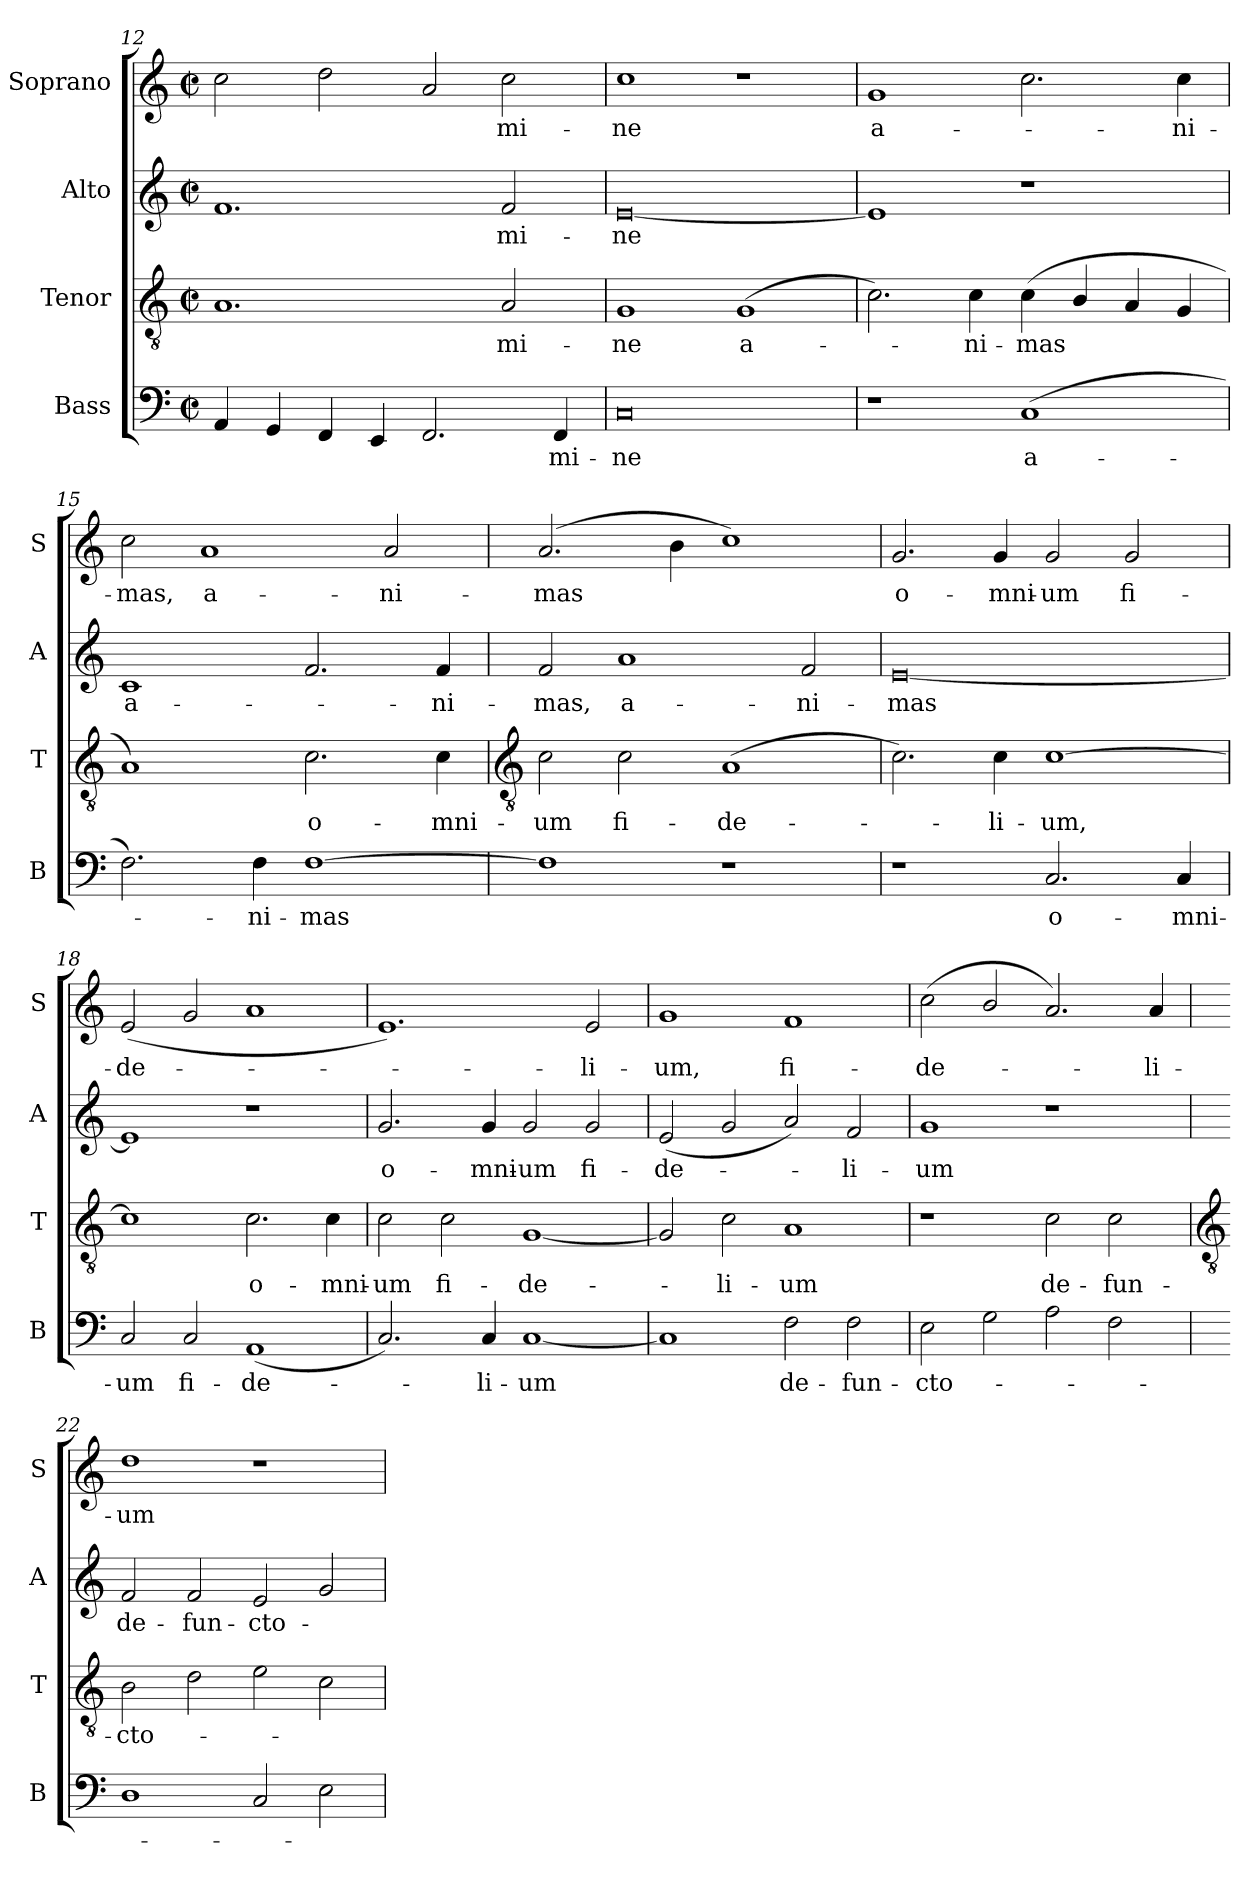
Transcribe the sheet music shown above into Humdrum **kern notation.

**kern	**text	**kern	**text	**kern	**text	**kern	**text
*part4	*part4	*part3	*part3	*part2	*part2	*part1	*part1
*staff4	*staff4	*staff3	*staff3	*staff2	*staff2	*staff1	*staff1
*I"Bass	*	*I"Tenor	*	*I"Alto	*	*I"Soprano	*
*I'B	*	*I'T	*	*I'A	*	*I'S	*
*clefF4	*	*clefGv2	*	*clefG2	*	*clefG2	*
*k[]	*	*k[]	*	*k[]	*	*k[]	*
*C:	*	*C:	*	*C:	*	*C:	*
*M4/2	*	*M4/2	*	*M4/2	*	*M4/2	*
*met(c|)	*	*met(c|)	*	*met(c|)	*	*met(c|)	*
=12	=12	=12	=12	=12	=12	=12	=12
4AA	.	1.A	.	1.f	.	2cc	.
4GG	.	.	.	.	.	.	.
4FF	.	.	.	.	.	2dd	.
4EE	.	.	.	.	.	.	.
2.FF	.	.	.	.	.	2a	.
!	!	!	!LO:LY:b	!	!LO:LY:b	!	!LO:LY:b
.	.	2A	mi-	2f	mi-	2cc	mi-
!	!LO:LY:b	!	!	!	!	!	!
4FF	mi-	.	.	.	.	.	.
=13	=13	=13	=13	=13	=13	=13	=13
!	!LO:LY:b	!	!LO:LY:b	!	!LO:LY:b	!	!LO:LY:b
0C	-ne	1G	-ne	[0e	-ne	1cc	-ne
!	!	!	!LO:LY:b	!	!	!	!
.	.	(>1G	a-	.	.	1r	.
=14	=14	=14	=14	=14	=14	=14	=14
!	!	!	!	!	!	!	!LO:LY:b
1r	.	2.c)	.	1e]	.	1g	a-
!	!	!	!LO:LY:b	!	!	!	!
.	.	4c	ni-	.	.	.	.
!	!LO:LY:b	!	!LO:LY:b	!	!	!	!
(>1C	a-	(<4c	-mas	1r	.	2.cc	.
.	.	4B/	.	.	.	.	.
.	.	4A	.	.	.	.	.
!	!	!	!	!	!	!	!LO:LY:b
.	.	4G	.	.	.	4cc	ni-
=15	=15	=15	=15	=15	=15	=15	=15
!	!	!	!	!	!LO:LY:b	!	!LO:LY:b
2.F)	.	1A)	.	1c	a-	2cc	-mas,
!	!	!	!	!	!	!	!LO:LY:b
.	.	.	.	.	.	1a	a-
!	!LO:LY:b	!	!	!	!	!	!
4F	ni-	.	.	.	.	.	.
!	!LO:LY:b	!	!LO:LY:b	!	!	!	!
[1F	-mas	2.c	o-	2.f	.	.	.
!	!	!	!	!	!	!	!LO:LY:b
.	.	.	.	.	.	2a	-ni-
!	!	!	!LO:LY:b	!	!LO:LY:b	!	!
.	.	4c	-mni-	4f	ni-	.	.
!!LO:LB:g=z
=16	=16	=16	=16	=16	=16	=16	=16
*	*	*clefGv2	*	*	*	*	*
!	!	!	!LO:LY:b	!	!LO:LY:b	!	!LO:LY:b
1F]	.	2c	-um	2f	-mas,	(>2.a	-mas
!	!	!	!LO:LY:b	!	!LO:LY:b	!	!
.	.	2c	fi-	1a	a-	.	.
.	.	.	.	.	.	4b	.
!	!	!	!LO:LY:b	!	!	!	!
1r	.	(>1A	-de-	.	.	1cc)	.
!	!	!	!	!	!LO:LY:b	!	!
.	.	.	.	2f	-ni-	.	.
=17	=17	=17	=17	=17	=17	=17	=17
!	!	!	!	!	!LO:LY:b	!	!LO:LY:b
1r	.	2.c)	.	[0e	-mas	2.g	o-
!	!	!	!LO:LY:b	!	!	!	!LO:LY:b
.	.	4c	li-	.	.	4g	-mni-
!	!LO:LY:b	!	!LO:LY:b	!	!	!	!LO:LY:b
2.C	o-	[1c	-um,	.	.	2g	-um
!	!	!	!	!	!	!	!LO:LY:b
.	.	.	.	.	.	2g	fi-
!	!LO:LY:b	!	!	!	!	!	!
4C	-mni-	.	.	.	.	.	.
=18	=18	=18	=18	=18	=18	=18	=18
!	!LO:LY:b	!	!	!	!	!	!LO:LY:b
2C	-um	1c]	.	1e]	.	(<2e	-de-
!	!LO:LY:b	!	!	!	!	!	!
2C	fi-	.	.	.	.	2g	.
!	!LO:LY:b	!	!LO:LY:b	!	!	!	!
(<1AA	-de-	2.c	o-	1r	.	1a	.
!	!	!	!LO:LY:b	!	!	!	!
.	.	4c	-mni-	.	.	.	.
=19	=19	=19	=19	=19	=19	=19	=19
!	!	!	!LO:LY:b	!	!LO:LY:b	!	!
2.C)	.	2c	-um	2.g	o-	1.e)	.
!	!	!	!LO:LY:b	!	!	!	!
.	.	2c	fi-	.	.	.	.
!	!LO:LY:b	!	!	!	!LO:LY:b	!	!
4C	li-	.	.	4g	-mni-	.	.
!	!LO:LY:b	!	!LO:LY:b	!	!LO:LY:b	!	!
[1C	-um	[1G	-de-	2g	-um	.	.
!	!	!	!	!	!LO:LY:b	!	!LO:LY:b
.	.	.	.	2g	fi-	2e	li-
=20	=20	=20	=20	=20	=20	=20	=20
!	!	!	!	!	!LO:LY:b	!	!LO:LY:b
1C]	.	2G]	.	(<2e	-de-	1g	-um,
!	!	!	!LO:LY:b	!	!	!	!
.	.	2c	li-	2g	.	.	.
!	!LO:LY:b	!	!LO:LY:b	!	!	!	!LO:LY:b
2F	de-	1A	-um	2a)	.	1f	fi-
!	!LO:LY:b	!	!	!	!LO:LY:b	!	!
2F	-fun-	.	.	2f	li-	.	.
=21	=21	=21	=21	=21	=21	=21	=21
!	!LO:LY:b	!	!	!	!LO:LY:b	!	!LO:LY:b
2E	-cto-	1r	.	1g	-um	(<2cc	-de-
2G	.	.	.	.	.	2b/	.
!	!	!	!LO:LY:b	!	!	!	!
2A	.	2c	de-	1r	.	2.a)	.
!	!	!	!LO:LY:b	!	!	!	!
2F	.	2c	-fun-	.	.	.	.
!	!	!	!	!	!	!	!LO:LY:b
.	.	.	.	.	.	4a	li-
!!LO:LB:g=z
=22	=22	=22	=22	=22	=22	=22	=22
*	*	*clefGv2	*	*	*	*	*
!	!	!	!LO:LY:b	!	!LO:LY:b	!	!LO:LY:b
1D	.	2B	-cto-	2f	de-	1dd	-um
!	!	!	!	!	!LO:LY:b	!	!
.	.	2d	.	2f	-fun-	.	.
!	!	!	!	!	!LO:LY:b	!	!
2C	.	2e	.	2e	-cto-	1r	.
2E	.	2c	.	2g	.	.	.
=	=	=	=	=	=	=	=
*-	*-	*-	*-	*-	*-	*-	*-
